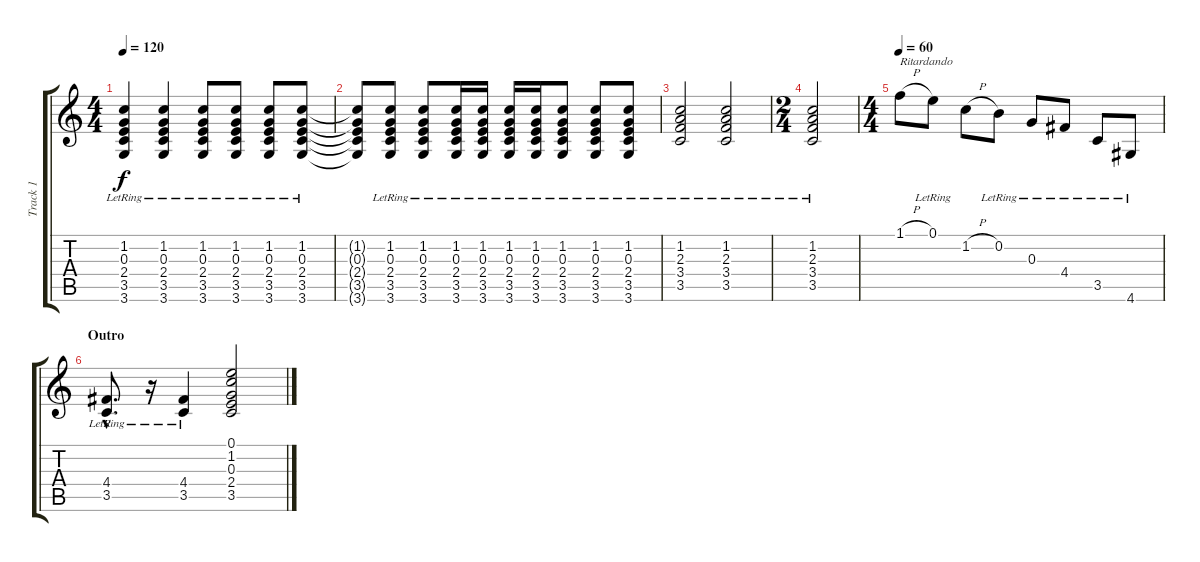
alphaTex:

\track ("Track 1" "Track 1") {instrument acousticguitarnylon}
\staff {score tabs}
\tuning (E4 B3 G3 D3 A2 E2) {hide}
\ts (4 4)
\tempo 120
\clef g2
\ks c
(1.2{lr} 0.3{lr} 2.4{lr} 3.5{lr} 3.6{lr}).4{dy f} (1.2{lr} 0.3{lr} 2.4{lr} 3.5{lr} 3.6{lr}).4 (1.2{lr} 0.3{lr} 2.4{lr} 3.5{lr} 3.6{lr}).8 (1.2{lr} 0.3{lr} 2.4{lr} 3.5{lr} 3.6{lr}).8 (1.2{lr} 0.3{lr} 2.4{lr} 3.5{lr} 3.6{lr}).8 (1.2{lr} 0.3{lr} 2.4{lr} 3.5{lr} 3.6{lr}).8 |
(1.2{t} 0.3{t} 2.4{t} 3.5{t} 3.6{t}).8 (1.2{lr} 0.3{lr} 2.4{lr} 3.5{lr} 3.6{lr}).8 (1.2{lr} 0.3{lr} 2.4{lr} 3.5{lr} 3.6{lr}).8 (1.2{lr} 0.3{lr} 2.4{lr} 3.5{lr} 3.6{lr}).16 (1.2{lr} 0.3{lr} 2.4{lr} 3.5{lr} 3.6{lr}).16 (1.2{lr} 0.3{lr} 2.4{lr} 3.5{lr} 3.6{lr}).16 (1.2{lr} 0.3{lr} 2.4{lr} 3.5{lr} 3.6{lr}).16 (1.2{lr} 0.3{lr} 2.4{lr} 3.5{lr} 3.6{lr}).8 (1.2{lr} 0.3{lr} 2.4{lr} 3.5{lr} 3.6{lr}).8 (1.2{lr} 0.3{lr} 2.4{lr} 3.5{lr} 3.6{lr}).8 |
(1.2{lr} 2.3{lr} 3.4{lr} 3.5{lr}).2 (1.2{lr} 2.3{lr} 3.4{lr} 3.5{lr}).2 |
\ts (2 4)
(1.2{lr} 2.3{lr} 3.4{lr} 3.5{lr}).2 |
\ts (4 4)
\tempo 60
1.1{h}.8{txt "Ritardando"} 0.1{lr}.8 1.2{h}.8 0.2{lr}.8 0.3{lr}.8 4.4{lr}.8 3.5{lr}.8 4.6{lr}.8 |
\section ("" "Outro")
(4.4{hac lr} 3.5{hac lr}).8{d} r.16 (4.4{lr} 3.5{lr}).4 (0.1 1.2 0.3 2.4 3.5).2
